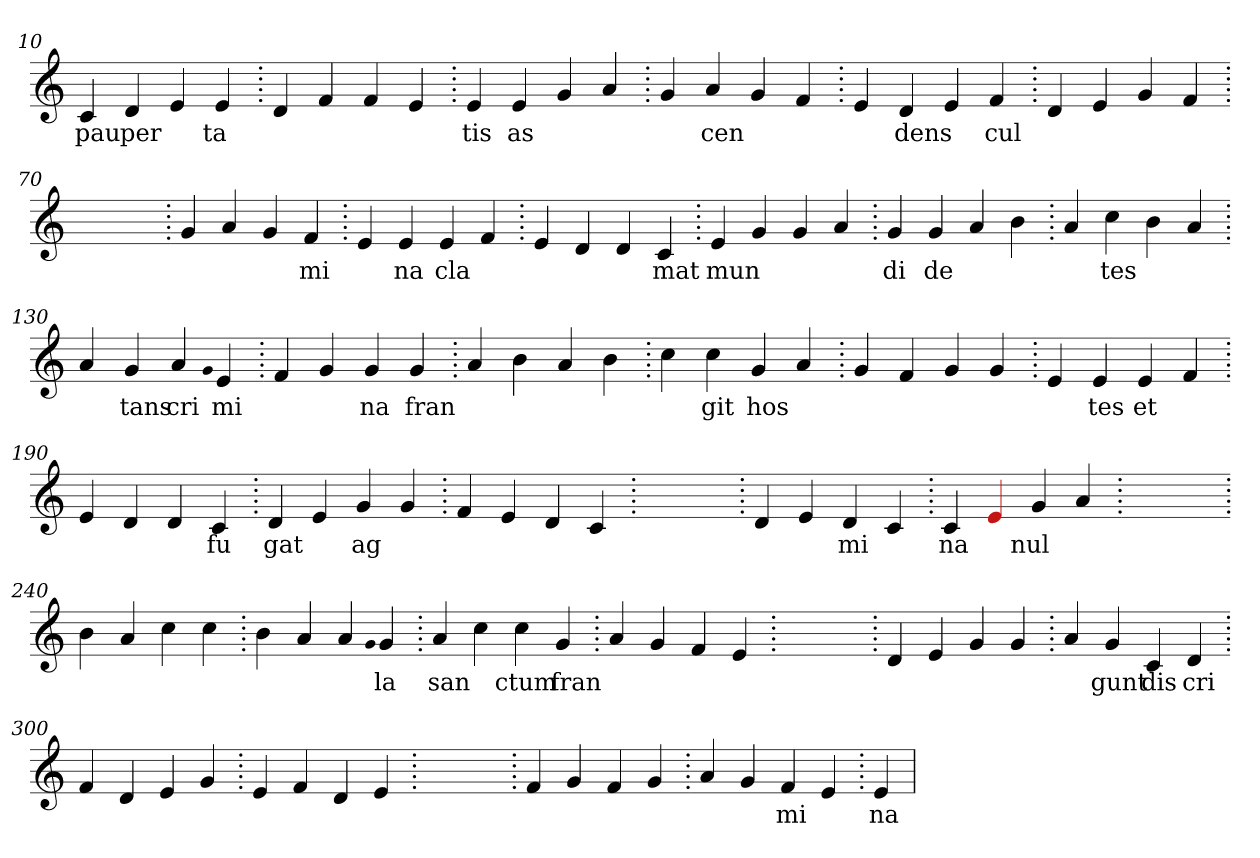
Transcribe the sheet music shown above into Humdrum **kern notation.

**kern	**text
*part1	*part1
*staff1	*staff1
*clefG2	*
=10.	=10.
4c	pau
4d	per
4e	.
4e	ta
=20.	=20.
4d	.
4f	.
4f	.
4e	.
=30.	=30.
4e	tis
4e	as
4g	.
4a	.
=40.	=40.
4g	.
4a	cen
4g	.
4f	.
=50.	=50.
4e	.
4d	dens
4e	.
4f	cul
=60.	=60.
4d	.
4e	.
4g	.
4f	.
=70.	=70.
1ryy	.
=70.	=70.
4g	.
4a	.
4g	.
4f	mi
=80.	=80.
4e	.
4e	na
4e	cla
4f	.
=90.	=90.
4e	.
4d	.
4d	.
4c	mat
=100.	=100.
4e	mun
4g	.
4g	.
4a	.
=110.	=110.
4g	di
4g	de
4a	.
4b	.
=120.	=120.
4a	.
4cc	tes
4b	.
4a	.
=130.	=130.
4a	.
4g	tans
4a	cri
qqg	.
4e	mi
=140.	=140.
4f	.
4g	.
4g	na
4g	fran
=150.	=150.
4a	.
4b	.
4a	.
4b	.
=160.	=160.
4cc	.
4cc	git
4g	hos
4a	.
=170.	=170.
4g	.
4f	.
4g	.
4g	.
=180.	=180.
4e	.
4e	tes
4e	et
4f	.
=190.	=190.
4e	.
4d	.
4d	.
4c	fu
=200.	=200.
4d	gat
4e	.
4g	ag
4g	.
=210.	=210.
4f	.
4e	.
4d	.
4c	.
=220.	=220.
1ryy	.
=220.	=220.
4d	.
4e	.
4d	mi
4c	.
=230.	=230.
4c	na
4Re	.
4g	nul
4a	.
=240.	=240.
1ryy	.
=240.	=240.
4b	.
4a	.
4cc	.
4cc	.
=250.	=250.
4b	.
4a	.
4a	.
qqg	.
4g	la
=260.	=260.
4a	san
4cc	.
4cc	ctum
4g	fran
=270.	=270.
4a	.
4g	.
4f	.
4e	.
=280.	=280.
1ryy	.
=280.	=280.
4d	.
4e	.
4g	.
4g	.
=290.	=290.
4a	.
4g	gunt
4c	dis
4d	cri
=300.	=300.
4f	.
4d	.
4e	.
4g	.
=310.	=310.
4e	.
4f	.
4d	.
4e	.
=320.	=320.
1ryy	.
=320.	=320.
4f	.
4g	.
4f	.
4g	.
=330.	=330.
4a	.
4g	.
4f	mi
4e	.
=340.	=340.
4e	na
=	=
*-	*-
